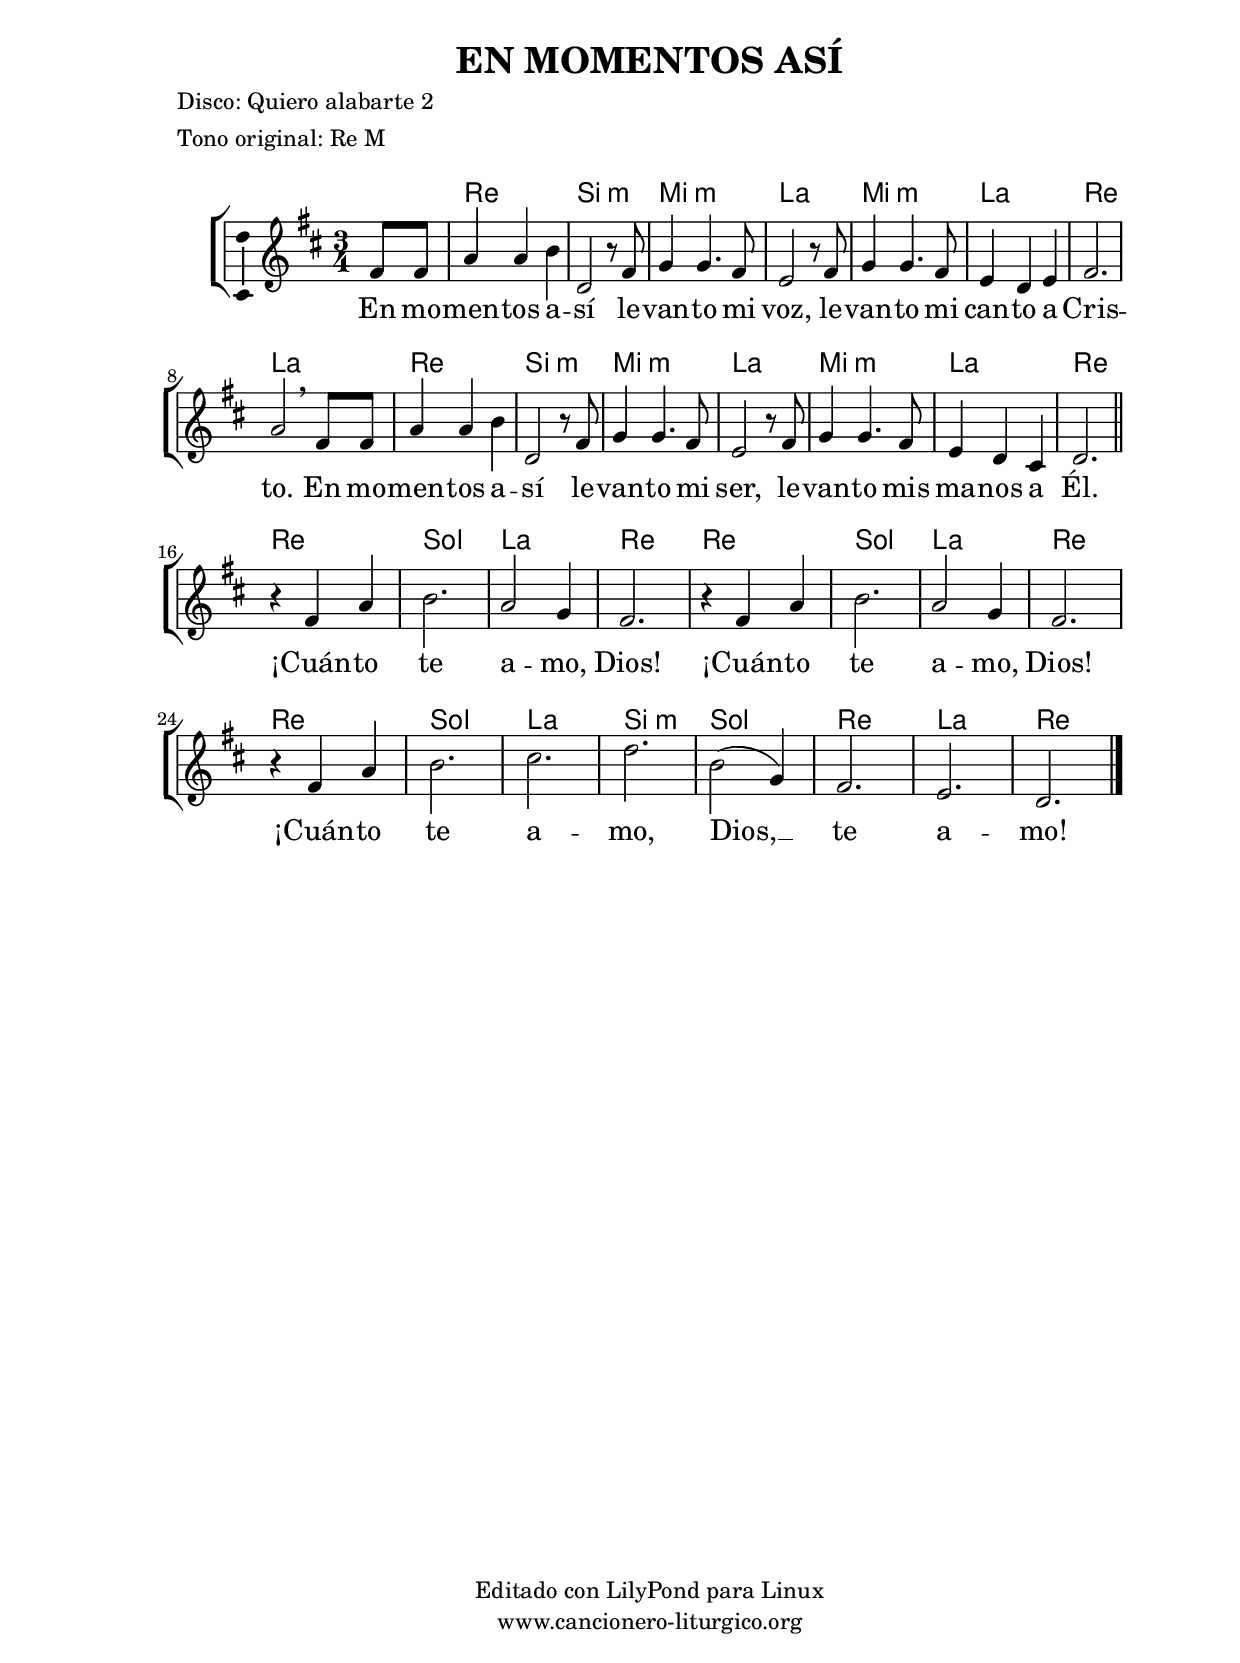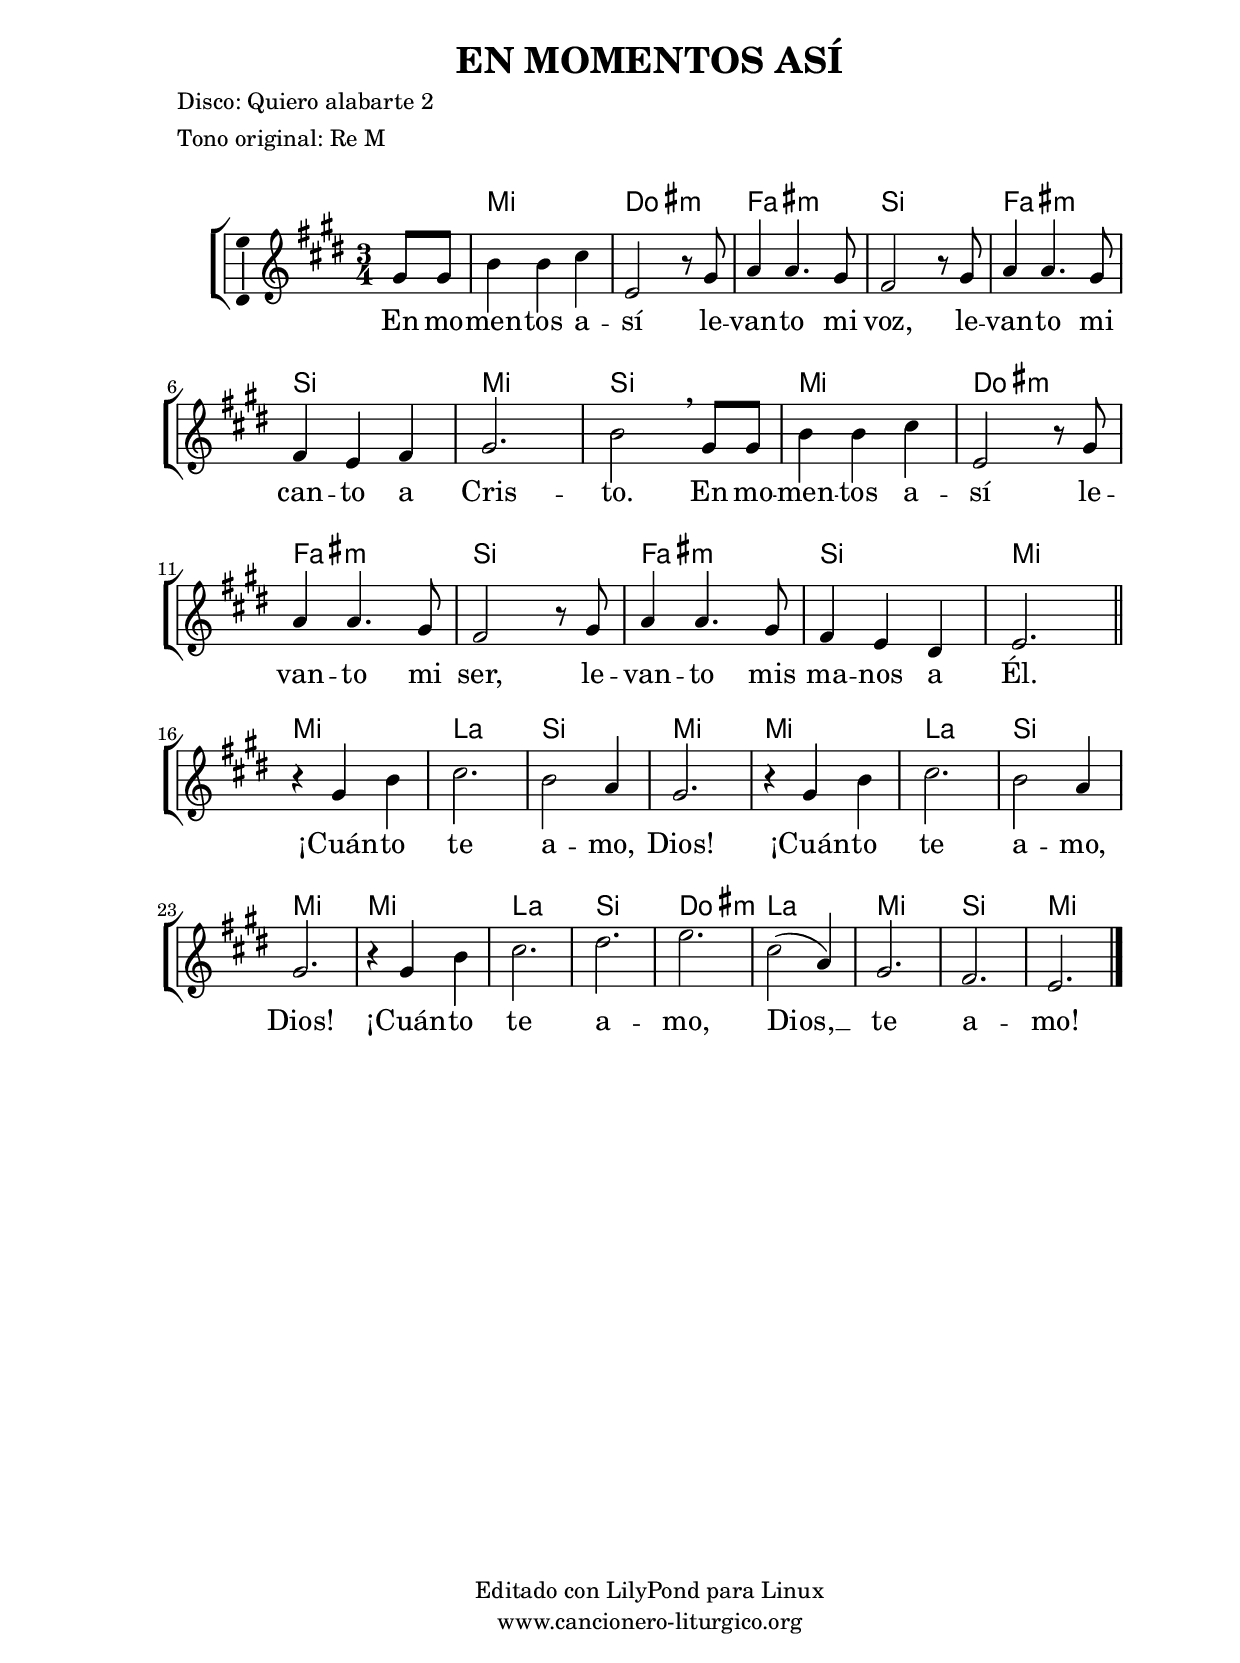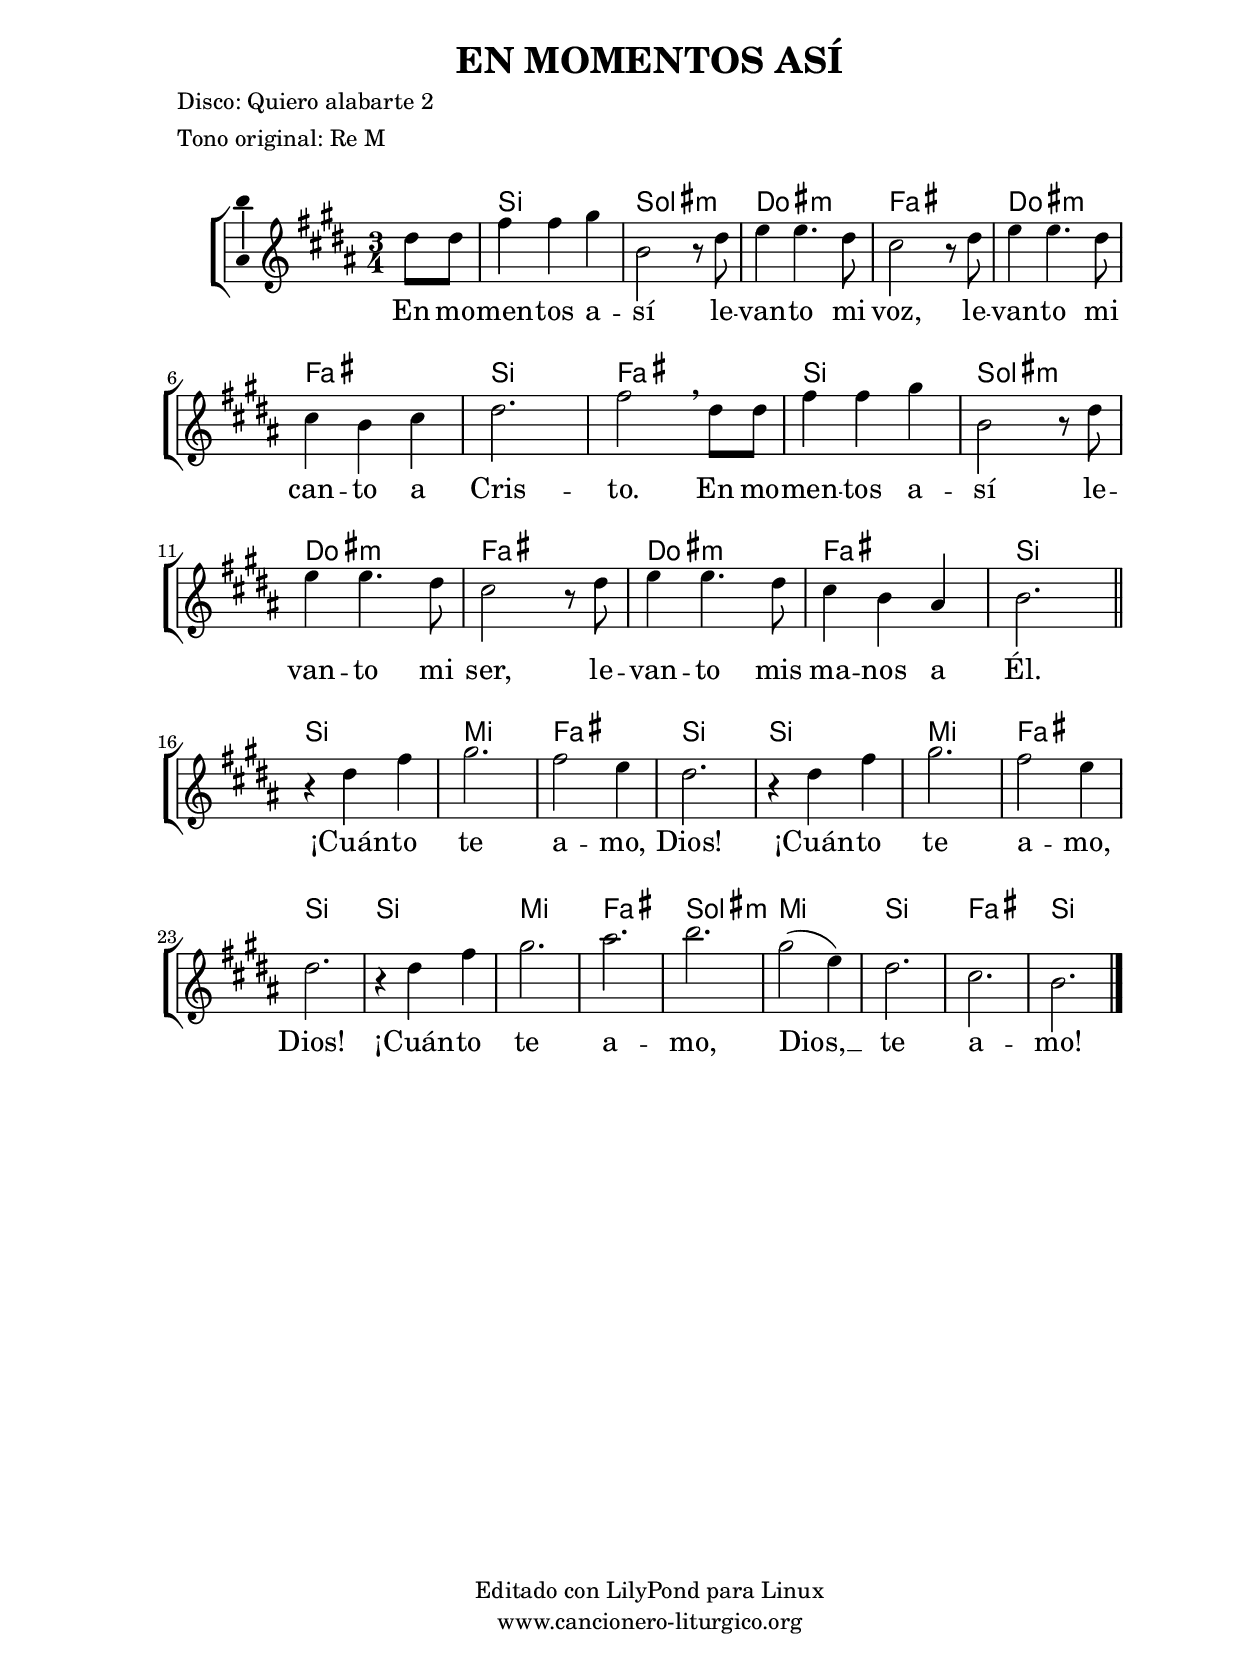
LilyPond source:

%
%para convertir .midi en .wav:
%timidity filename.midi -Ow -o finename.wav
%
%
%Para convertir de .wav a .mp3:
%lame -h -m j filename.wav
%
%
%para escuchar el midi:
%timidity nombrefichero.midi
%


%versión de lilypond para la que se ha escrito esta partitura:
\version "2.16.0"

	%Tamaño papel
	#(set-default-paper-size "a4")
	%Tamaño partitura
	#(set-global-staff-size 20)
	%No responde al pulsar sobre una nota
	#(ly:set-option 'point-and-click #f)

%parámetros del encabezamiento:
\header {
	title = "EN MOMENTOS ASÍ"
	subtitle = ""
	composer = ""
	poet = "Disco: Quiero alabarte 2"
	meter = "Tono original: Re M"
	arranger = ""
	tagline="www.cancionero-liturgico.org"
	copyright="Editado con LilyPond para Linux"
	}

%parámetros asociados al papel:
\paper  {
	oddHeaderMarkup = \markup {\fill-line { \on-the-fly #not-first-page \fromproperty #'header:title \on-the-fly #not-first-page \fromproperty #'header:composer }}
	evenHeaderMarkup = \markup {\fill-line { \fromproperty #'header:composer \fromproperty #'header:title }}
	#(set-paper-size "a4")
	print-page-number = ##f
	first-page-number = 1
	print-first-page-number = ##f
%	head-separation = 3.0 \cm
	top-margin = 2.0 \cm
	bottom-margin = 0.5\cm
%%%	bottom-margin = -2.5\cm
	left-margin = 3.0 \cm
	line-width = 16.0 \cm 
	indent = 8\mm
	interscoreline = 2.\mm
	between-system-space = 15\mm
%	para que las partituras no llenen la hoja:
	ragged-bottom = ##t
%	idem para la última hoja:
	ragged-last-bottom = ##f
%	para que las partituras llenen el ancho del papel:
	ragged-last = ##f
	after-title-space = 2.5 \cm
%page-count=1
%system-count=8

	%Flexible Vertical Spacing
%	markup-markup-spacing =
%	#'((basic-distance . 15) (minimum-distance . 15) (padding . 3))
	markup-system-spacing =
	#'((basic-distance . 15) (minimum-distance . 15) (padding . 3))
	system-system-spacing =
	#'((basic-distance . 15) (minimum-distance . 15) (padding . 3))
	score-system-spacing =
	#'((basic-distance . 15) (minimum-distance . 15) (padding . 5))
%	top-system-spacing = % header
%	#'((basic-distance . 8) (minimum-distance . 0) (padding . 0))
%	top-markup-spacing =
%	#'((basic-distance . 20) (minimum-distance . 20) (padding . 0))
	last-bottom-spacing = % footer
	#'((basic-distance . 5) (minimum-distance . 5) (padding . 0))
%	score-markup-spacing =
%	#'((basic-distance . 16) (minimum-distance . 13) (padding . 0))

	}


%parámetros que afectan a toda la partitura:
global =  {
	%clave de sol (G):
	\clef G
	%armadura:
%	\transpose e f
	\key d \major
	\tempo 4=93
	\set Score.tempoHideNote = ##t
	}


acordes = {
	\italianChords
	\chordmode {
%	\transpose e f
{

s4
d2. b:m e:m a e:m a d a
d2. b:m e:m a e:m a d d
g2. a d d g a d d g a b:m g d a d


	}
	}
}

melodia = 

%	\transpose e f
{
	\relative c'{
	\time 3/4

\partial4
fis8 fis
a4 a b
d,2 r8 fis8
g4 g4. fis8
e2 r8 fis8
g4 g4. fis8
e4 d e
fis2.
a2 \breathe fis8 fis
a4 a b
d,2 r8 fis8
g4 g4. fis8
e2 r8 fis8
g4 g4. fis8
e4 d cis
d2.

\bar "||"
\break

r4 fis4 a
b2.
a2 g4
fis2.
r4 fis4 a
b2.
a2 g4
fis2.
r4 fis4 a
b2.
cis2.
d2.
b2 (g4)
fis2.
e2.
d2.

\bar "|."
	}
	}


texto = \lyricmode {
En mo -- men -- tos a -- sí le -- van -- to mi voz,
le -- van -- to mi can -- to a Cris -- to.
En mo -- men -- tos a -- sí le -- van -- to mi ser,
le -- van -- to mis ma -- nos a Él.

¡Cuán -- to te a -- mo, Dios!
¡Cuán -- to te a -- mo, Dios!
¡Cuán -- to te a -- mo, Dios, __
te a -- mo!

	}


acordesStaff = \context ChordNames = acordesStaff <<
	\set chordChanges = ##f
	\acordes
	>>


vozStaff = \context Voice = vozStaff
\with {\consists "Ambitus_engraver"}
<<
%	\set Staff.instrumentName = ""
%	\set Staff.shortInstrumentName = ""
%	\set Staff.midiInstrument = #"clarinet"
%	\set Staff.midiInstrument = #"cello"
%	\set Staff.midiInstrument = #"flute"
	\set Staff.midiInstrument = #"electric guitar (jazz)"
%	\set Staff.midiInstrument = #"english horn"
%	\set Staff.midiInstrument = #"violin"
%	\set Staff.midiInstrument = #"glockenspiel"
	\set Staff.midiMinimumVolume = #0.7
	\set Staff.midiMaximumVolume = #0.9
	\global
	\melodia
	>>


textoStaff = \context Lyrics = textoStaff <<
	\lyricsto vozStaff \texto
	>>


\book {
	\score {
		\context ChoirStaff {
			\override StaffGroup.SystemStartBracket #'collapse-height = #1
			\override Score.SystemStartBar #'collapse-height = #1
			<<
			\acordesStaff
			\vozStaff
			\textoStaff
			>>
			}
		\layout {
	    		\context {
				\Lyrics
				\override LyricText #'font-size = #2
				}
	   		 \context {
				\Score
				\override StaffSymbol #'staff-space = #(magstep +3)
				}
			}
		}
	\score {
		\unfoldRepeats
		\context ChoirStaff {
			<<
			\acordesStaff
			\vozStaff
			>>
			}
		\midi {
	  		\context {
	  			\Score
				tempoWholesPerMinute = #(ly:make-moment 70 4)
				}
			}
		}
	}



#(define output-suffix "C")
\book {
	\score {
		\context ChoirStaff {
			\override StaffGroup.SystemStartBracket #'collapse-height = #1
			\override Score.SystemStartBar #'collapse-height = #1
\transpose c d
			<<
			\acordesStaff
			\vozStaff
			\textoStaff
			>>
			}
		\layout {
	    		\context {
				\Lyrics
				\override LyricText #'font-size = #2
				}
	   		 \context {
				\Score
				\override StaffSymbol #'staff-space = #(magstep +3)
				}
			}
		}
	}

#(define output-suffix "S")
\book {
	\score {
		\context ChoirStaff {
			\override StaffGroup.SystemStartBracket #'collapse-height = #1
			\override Score.SystemStartBar #'collapse-height = #1
\transpose c a
			<<
			\acordesStaff
			\vozStaff
			\textoStaff
			>>
			}
		\layout {
	    		\context {
				\Lyrics
				\override LyricText #'font-size = #2
				}
	   		 \context {
				\Score
				\override StaffSymbol #'staff-space = #(magstep +3)
				}
			}
		}
	}


